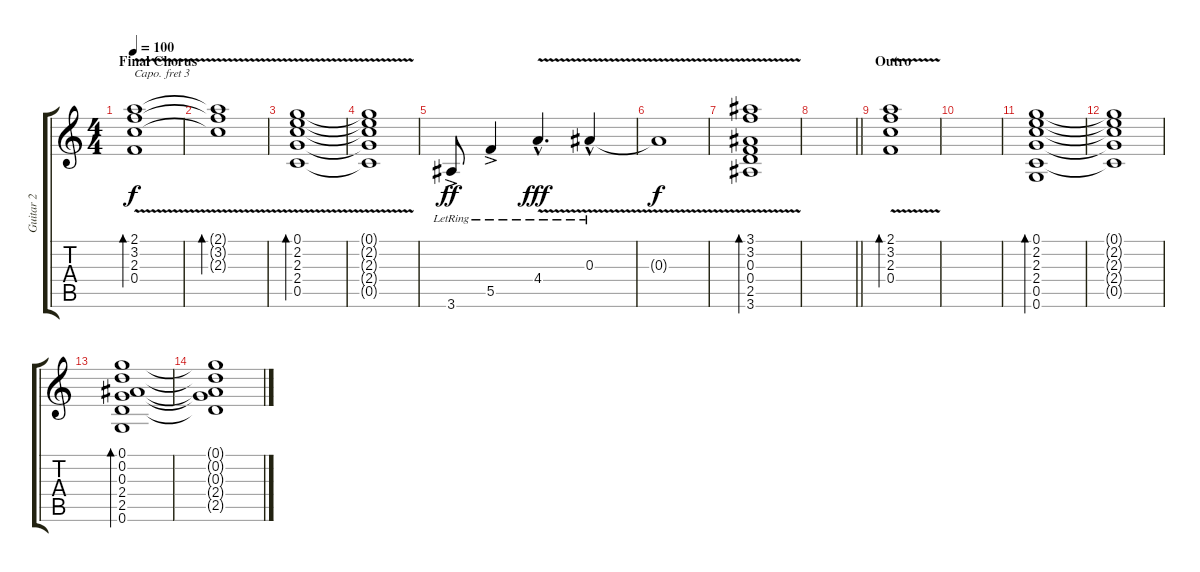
\track ("Guitar 2" "Guitar 2") {instrument electricguitarclean}
\staff {score tabs}
\capo 3
\tuning (E4 B3 G3 D3 A2 E2) {hide}
\ts (4 4)
\section ("" "Final Chorus")
\tempo 100
\clef g2
\ks c
(2.1{v} 3.2{v} 2.3{v} 0.4{v}).1{bd 60 dy f} |
(2.1{t} 3.2{t} 2.3{t}).1{bd 60} |
(0.1{v} 2.2{v} 2.3{v} 2.4{v} 0.5{v}).1{bd 60} |
(0.1{t} 2.2{t} 2.3{t} 2.4{t} 0.5{t}).1 |
3.6{ac lr}.8{dy ff} 5.5{ac lr}.4 4.4{v hac lr}.4{d dy fff} 0.3{v hac lr}.4 |
0.3{t}.1{dy f} |
(3.1{v} 3.2{v} 0.3{v} 0.4{v} 2.5{v} 3.6{v}).1{bd 60} |
\barLineRight lightlight
|
\section ("" "Outro")
(2.1{v} 3.2{v} 2.3{v} 0.4{v}).1{bd 60} |
|
(0.1 2.2 2.3 2.4 0.5 0.6).1{bd 60} |
(0.1{t} 2.2{t} 2.3{t} 2.4{t} 0.5{t}).1 |
(0.1 0.2 0.3 2.4 2.5 0.6).1{bd 60} |
(0.1{t} 0.2{t} 0.3{t} 2.4{t} 2.5{t}).1
